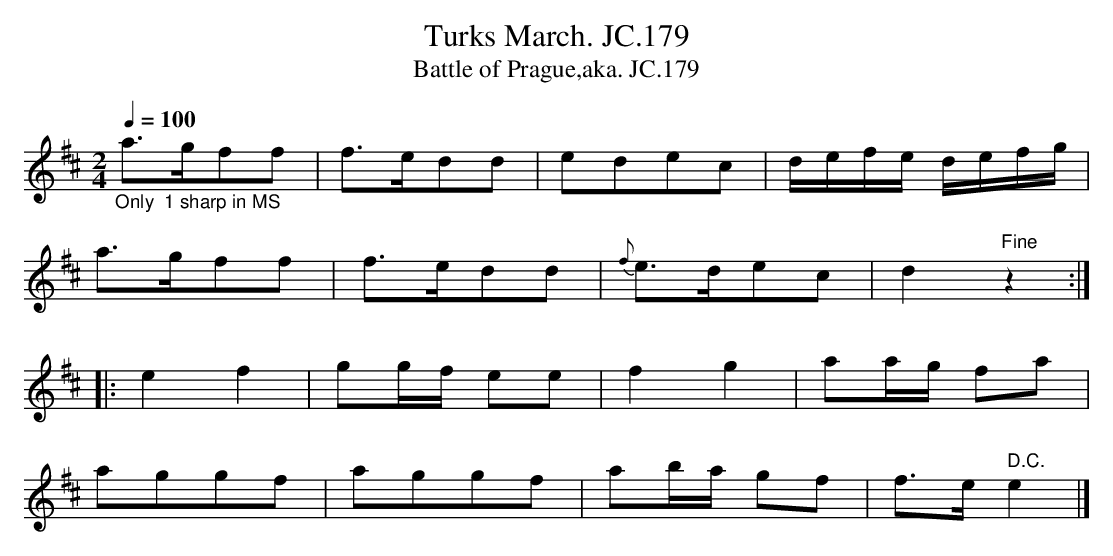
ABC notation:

X:1
T:Turks March. JC.179
T:Battle of Prague,aka. JC.179
M:2/4
L:1/8
Q:1/4=100
K:D
"_Only  1 sharp in MS"\\
a>gff|f>edd|edec|d/e/f/e/ d/e/f/g/|
a>gff|f>edd|{f}e>dec|d2" Fine"z2:|
|:e2f2|gg/f/ ee|f2g2|aa/g/ fa|
aggf|aggf|ab/a/ gf|f>e" D.C."e2|]
